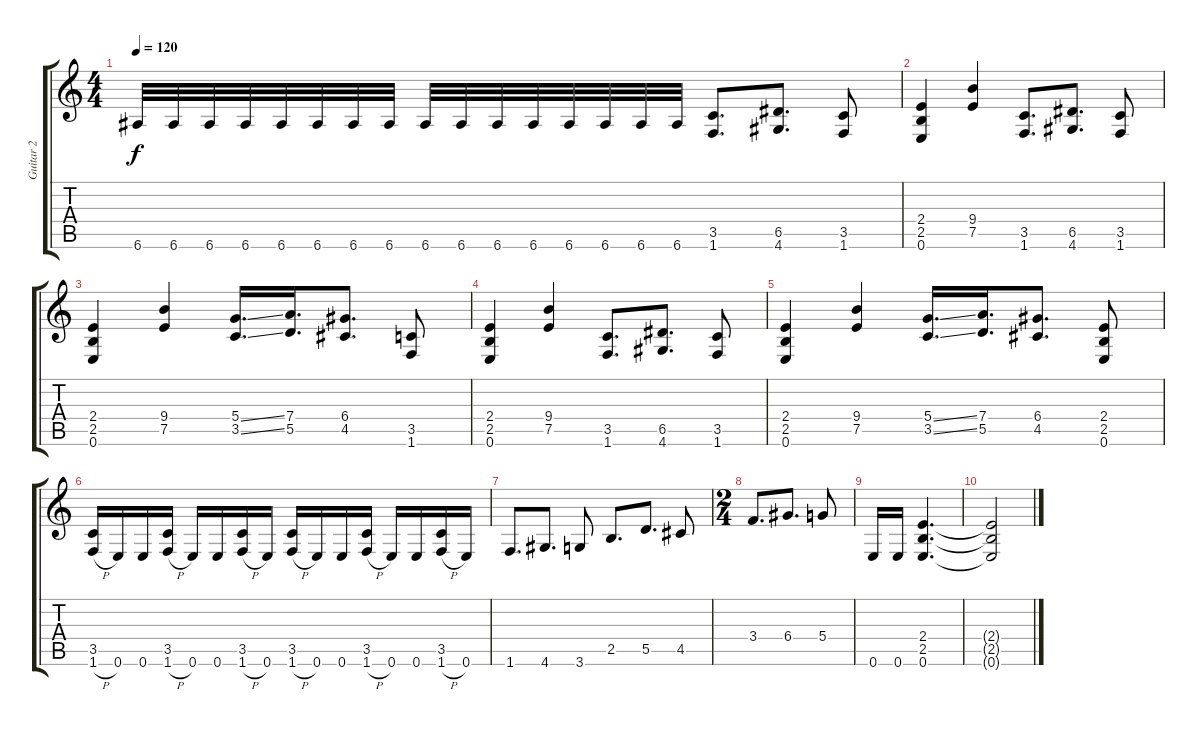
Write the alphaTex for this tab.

\track ("Guitar 2" "Guitar 2") {instrument distortionguitar}
\staff {score tabs}
\tuning (E4 B3 G3 D3 A2 E2) {hide}
\ts (4 4)
\tempo 120
\clef g2
\ks c
6.6.32{dy f} 6.6.32 6.6.32 6.6.32 6.6.32 6.6.32 6.6.32 6.6.32 6.6.32 6.6.32 6.6.32 6.6.32 6.6.32 6.6.32 6.6.32 6.6.32 (3.5 1.6).8{d} (6.5 4.6).8{d} (3.5 1.6).8 |
(2.4 2.5 0.6).4 (9.4 7.5).4 (3.5 1.6).8{d} (6.5 4.6).8{d} (3.5 1.6).8 |
(2.4 2.5 0.6).4 (9.4 7.5).4 (5.4{ss} 3.5{ss}).16{d} (7.4 5.5).16{d} (6.4 4.5).8{d} (3.5 1.6).8 |
(2.4 2.5 0.6).4 (9.4 7.5).4 (3.5 1.6).8{d} (6.5 4.6).8{d} (3.5 1.6).8 |
(2.4 2.5 0.6).4 (9.4 7.5).4 (5.4{ss} 3.5{ss}).16{d} (7.4 5.5).16{d} (6.4 4.5).8{d} (2.4 2.5 0.6).8 |
(3.5 1.6{h}).16 0.6.16 0.6.16 (3.5 1.6{h}).16 0.6.16 0.6.16 (3.5 1.6{h}).16 0.6.16 (3.5 1.6{h}).16 0.6.16 0.6.16 (3.5 1.6{h}).16 0.6.16 0.6.16 (3.5 1.6{h}).16 0.6.16 |
1.6.8{d} 4.6.8{d} 3.6.8 2.5.8{d} 5.5.8{d} 4.5.8 |
\ts (2 4)
3.4.8{d} 6.4.8{d} 5.4.8 |
0.6.16 0.6.16 (2.4 2.5 0.6).4{d} |
(2.4{t} 2.5{t} 0.6{t}).2
